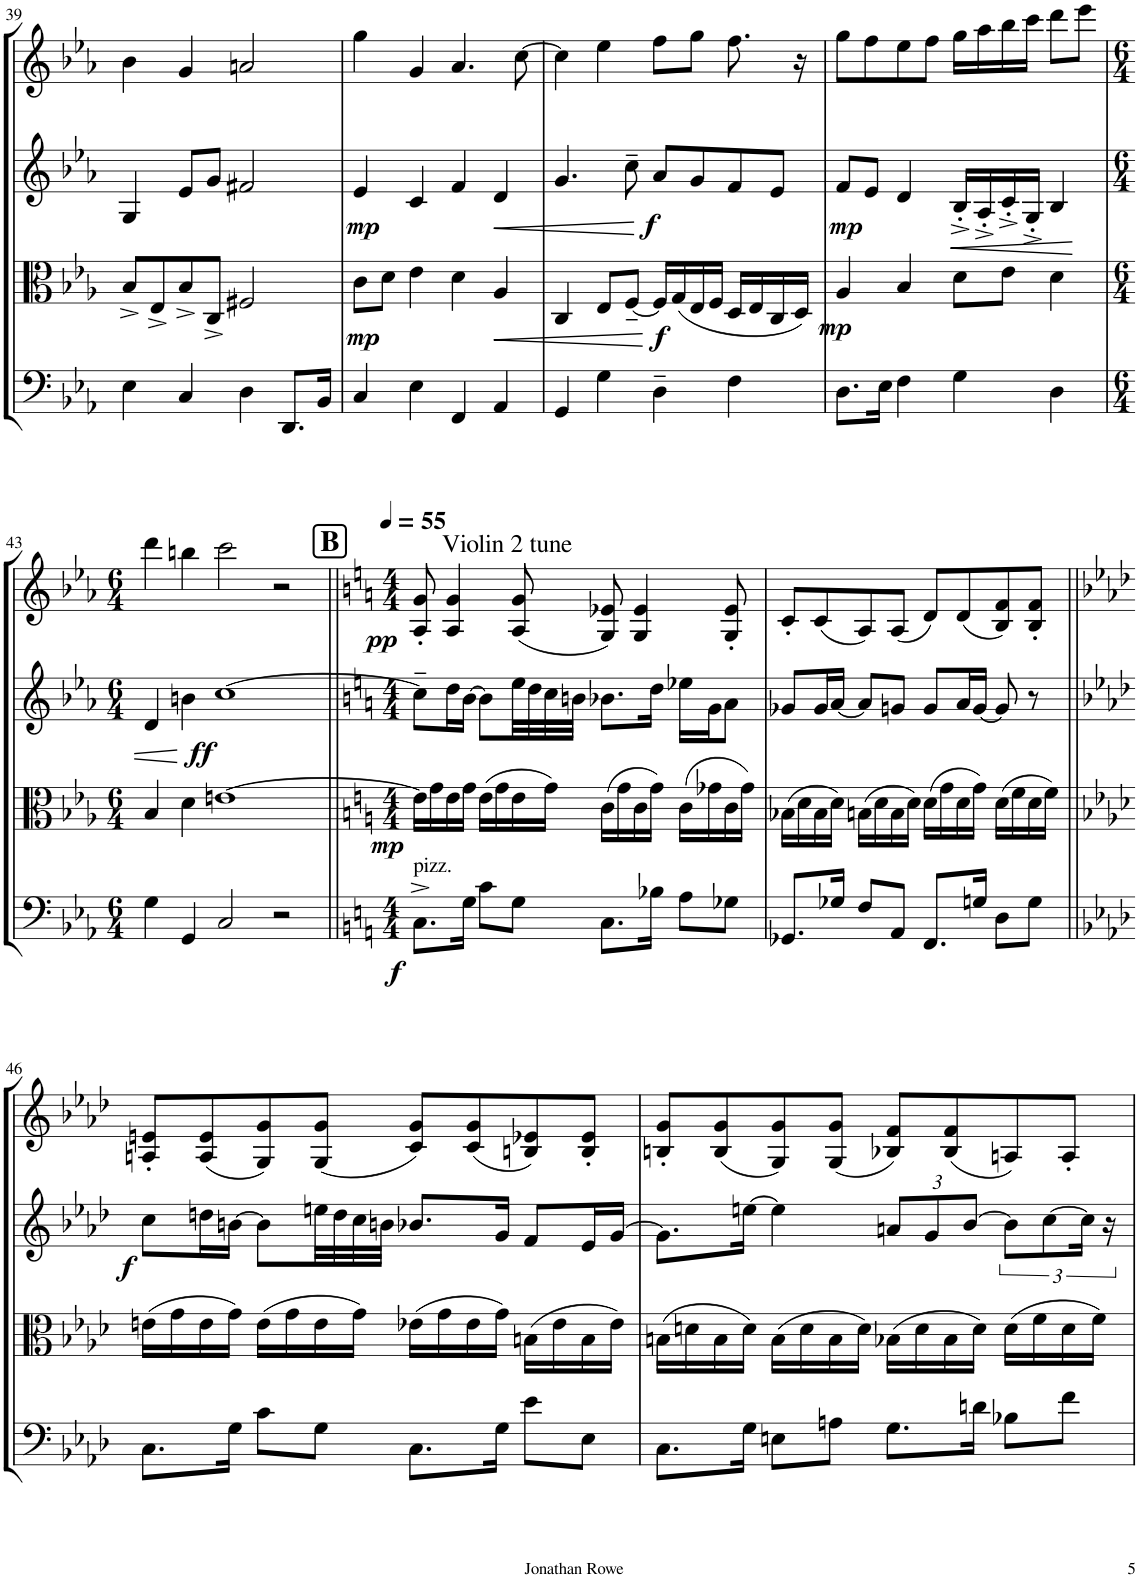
**kern	**dynam	**kern	**dynam	**kern	**dynam	**kern	**dynam
*part4	*part4	*part3	*part3	*part2	*part2	*part1	*part1
*staff4	*staff4	*staff3	*staff3	*staff2	*staff2	*staff1	*staff1
*I"Violoncello	*	*I"Viola	*	*I"Violin II	*	*I"Violin I	*
*I'Vc	*	*I'Vla	*	*I'Vln	*	*I'Vln	*
!!LO:PB:g=z
*clefF4	*	*clefC3	*	*clefG2	*	*clefG2	*
*k[b-e-a-]	*	*k[b-e-a-]	*	*k[b-e-a-]	*	*k[b-e-a-]	*
*M4/4	*	*M4/4	*	*M4/4	*	*M4/4	*
=39	=39	=39	=39	=39	=39	=39	=39
4E-\	.	8B-^/L	.	4G/	.	4b-\	.
.	.	8E-^/	.	.	.	.	.
4C/	.	8B-^/	.	8e-/L	.	4g/	.
.	.	8C^/J	.	8g/J	.	.	.
4D\	.	2F#X/	.	2f#X/	.	2an/	.
8.DD/L	.	.	.	.	.	.	.
16BB-/Jk	.	.	.	.	.	.	.
=40	=40	=40	=40	=40	=40	=40	=40
!	!	!	!LO:DY:b	!	!LO:DY:b	!	!
4C/	.	8c\L	mp	4e-/	mp	4gg\	.
.	.	8d\J	.	.	.	.	.
4E-\	.	4e-\	.	4c/	.	4g/	.
4FF/	.	4d\	.	4f/	.	4.a-/	.
!	!	!	!LO:HP:b	!	!LO:HP:b	!	!
4AA-/	.	4A-/	<	4d/	<	.	.
.	.	.	.	.	.	[8cc\	.
=41	=41	=41	=41	=41	=41	=41	=41
4GG/	.	4C/	.	4.g/	.	4cc\]	.
4G\	.	8E-/L	.	.	.	4ee-\	.
.	.	[8F~/J	.	8cc~\	.	.	.
!	!	!	!LO:DY:n=1:b	!	!LO:DY:n=1:b	!	!
4D~\	.	16F/LL]	[ f	8a-/L	[ f	8ff\L	.
.	.	(16G/	.	.	.	.	.
.	.	16E-/	.	8g/	.	8gg\J	.
.	.	16F/JJ	.	.	.	.	.
4F\	.	16D/LL	.	8f/	.	8.ff\	.
.	.	16E-/	.	.	.	.	.
.	.	16C/	.	8e-/J	.	.	.
.	.	16D/JJ)	.	.	.	16r	.
=42	=42	=42	=42	=42	=42	=42	=42
!	!	!	!LO:DY:b	!	!LO:DY:b	!	!
8.D\L	.	4A-/	mp	8f/L	mp	8gg\L	.
.	.	.	.	8e-/J	.	8ff\	.
16E-\Jk	.	.	.	.	.	.	.
4F\	.	4B-/	.	4d/	.	8ee-\	.
.	.	.	.	.	.	8ff\J	.
!	!	!	!	!	!LO:HP:b	!	!
4G\	.	8d\L	.	16B-'^/LL	<	16gg\LL	.
.	.	.	.	16A-'^/	.	16aa-\	.
.	.	8e-\J	.	16c'^/	.	16bb-\	.
.	.	.	.	16G'^/JJ	.	16ccc\JJ	.
4D\	.	4d\	.	4B-/	.	8ddd\L	.
.	.	.	.	.	.	8eee-\J	.
!!LO:LB:g=z
=43	=43	=43	=43	=43	=43	=43	=43
*M6/4	*	*M6/4	*	*M6/4	*	*M6/4	*
4G\	.	4B-/	.	4d/	.	4ddd\	.
4GG/	.	4d\	.	4bn\	.	4bbn\	.
!	!	!	!	!	!LO:DY:n=1:b	!	!
2C/	.	[1en	.	[1cc	[ ff	2ccc\	.
2r	.	.	.	.	.	2r	.
=44||	=44||	=44||	=44||	=44||	=44||	=44||	=44||
!!LO:REH:place=s1:a:B:cj:fs=14:t=B
*k[]	*	*k[]	*	*k[]	*	*k[]	*
*M4/4	*	*M4/4	*	*M4/4	*	*M4/4	*
*	*	*	*	*	*	*MM55	*
!	!	!	!	!	!	!LO:TX:a:t=Violin 2 tune	!
!LO:TX:a:t=pizz.	!	!	!	!	!	!	!
!	!LO:DY:b	!	!LO:DY:b	!	!	!	!LO:DY:b
8.C^\L	f	16e\LL]	mp	8cc~\L]	.	8A/' 8g/'	pp
.	.	16g\	.	.	.	.	.
.	.	16e\	.	16dd\L	.	4A/ 4g/	.
16G\Jk	.	16g\JJ	.	[16b\JJ	.	.	.
8c\L	.	(16e\LL	.	8b\L]	.	.	.
.	.	16g\	.	.	.	.	.
8G\J	.	16e\	.	32ee\LL	.	(8A/ 8g/	.
.	.	.	.	32dd\	.	.	.
.	.	16g\JJ)	.	32cc\	.	.	.
.	.	.	.	32bn\JJJ	.	.	.
8.C\L	.	(16c\LL	.	8.b-X\L	.	8G/ 8e-X/)	.
.	.	16g\	.	.	.	.	.
.	.	16c\	.	.	.	4G/ 4e-/	.
16B-X\Jk	.	16g\JJ)	.	16dd\Jk	.	.	.
8A\L	.	(16c\LL	.	16ee-X\LL	.	.	.
.	.	16g-X\	.	16g\J	.	.	.
8G-X\J	.	16c\	.	8a\J	.	8G/' 8e-/'	.
.	.	16g-\JJ)	.	.	.	.	.
=45	=45	=45	=45	=45	=45	=45	=45
8.GG-X/L	.	(16B-X\LL	.	8g-X/L	.	8c'/L	.
.	.	16d\	.	.	.	.	.
.	.	16B-\	.	16g-/L	.	(8c/	.
16G-X/Jk	.	16d\JJ)	.	[16a/JJ	.	.	.
8F/L	.	(16Bn\LL	.	8a/L]	.	8A/)	.
.	.	16d\	.	.	.	.	.
8AA/J	.	16B\	.	8gn/J	.	(8A/J	.
.	.	16d\JJ)	.	.	.	.	.
8.FF/L	.	(16d\LL	.	8g/L	.	8d/L)	.
.	.	16g\	.	.	.	.	.
.	.	16d\	.	16a/L	.	(8d/	.
16Gn/Jk	.	16g\JJ)	.	[16g/JJ	.	.	.
8D\L	.	(16d\LL	.	8g/]	.	8B/ 8f/)	.
.	.	16f\	.	.	.	.	.
8G\J	.	16d\	.	8r	.	8B/' 8f/'J	.
.	.	16f\JJ)	.	.	.	.	.
!!LO:LB:g=z
=46||	=46||	=46||	=46||	=46||	=46||	=46||	=46||
*k[b-e-a-d-]	*	*k[b-e-a-d-]	*	*k[b-e-a-d-]	*	*k[b-e-a-d-]	*
!	!	!	!	!	!LO:DY:b	!	!
8.C\L	.	(16en\LL	.	8cc\L	f	8An/' 8en/'L	.
.	.	16g\	.	.	.	.	.
.	.	16e\	.	16ddn\L	.	(8A/ 8e/	.
16G\Jk	.	16g\JJ)	.	[16bn\JJ	.	.	.
8c\L	.	(16e\LL	.	8b\L]	.	8G/ 8g/)	.
.	.	16g\	.	.	.	.	.
8G\J	.	16e\	.	32een\LL	.	(8G/ 8g/J	.
.	.	.	.	32dd\	.	.	.
.	.	16g\JJ)	.	32cc\	.	.	.
.	.	.	.	32bn\JJJ	.	.	.
8.C\L	.	(16e-X\LL	.	8.b-X/L	.	8c/ 8g/L)	.
.	.	16g\	.	.	.	.	.
.	.	16e-\	.	.	.	(8c/ 8g/	.
16G\Jk	.	16g\JJ)	.	16g/Jk	.	.	.
8e-\L	.	(16Bn\LL	.	8f/L	.	8Bn/ 8e-X/)	.
.	.	16e-\	.	.	.	.	.
8E-\J	.	16B\	.	16e-/L	.	8B/' 8e-/'J	.
.	.	16e-\JJ)	.	[16g/JJ	.	.	.
=47	=47	=47	=47	=47	=47	=47	=47
8.C\L	.	(16Bn\LL	.	8.g\L]	.	8Bn/' 8g/'L	.
.	.	16dn\	.	.	.	.	.
.	.	16B\	.	.	.	(8B/ 8g/	.
16G\Jk	.	16d\JJ)	.	[16een\Jk	.	.	.
8En\L	.	(16B\LL	.	4ee\]	.	8G/ 8g/)	.
.	.	16d\	.	.	.	.	.
8An\J	.	16B\	.	.	.	(8G/ 8g/J	.
.	.	16d\JJ)	.	.	.	.	.
*	*	*	*	*Xbrackettup	*	*	*
8.G\L	.	(16B-X\LL	.	12an/L	.	8B-X/ 8f/L)	.
.	.	16d\	.	.	.	.	.
.	.	.	.	12g/	.	.	.
.	.	16B-\	.	.	.	(8B-/ 8f/	.
.	.	.	.	[12b-/J	.	.	.
16dn\Jk	.	16d\JJ)	.	.	.	.	.
*	*	*	*	*brackettup	*	*	*
8B-X\L	.	(16d\LL	.	12b-\L]	.	8An/)	.
.	.	16f\	.	.	.	.	.
.	.	.	.	[12cc\	.	.	.
8f\J	.	16d\	.	.	.	8A'/J	.
.	.	.	.	24cc\Jk]	.	.	.
.	.	16f\JJ)	.	.	.	.	.
.	.	.	.	24r	.	.	.
=	=	=	=	=	=	=	=
*-	*-	*-	*-	*-	*-	*-	*-
